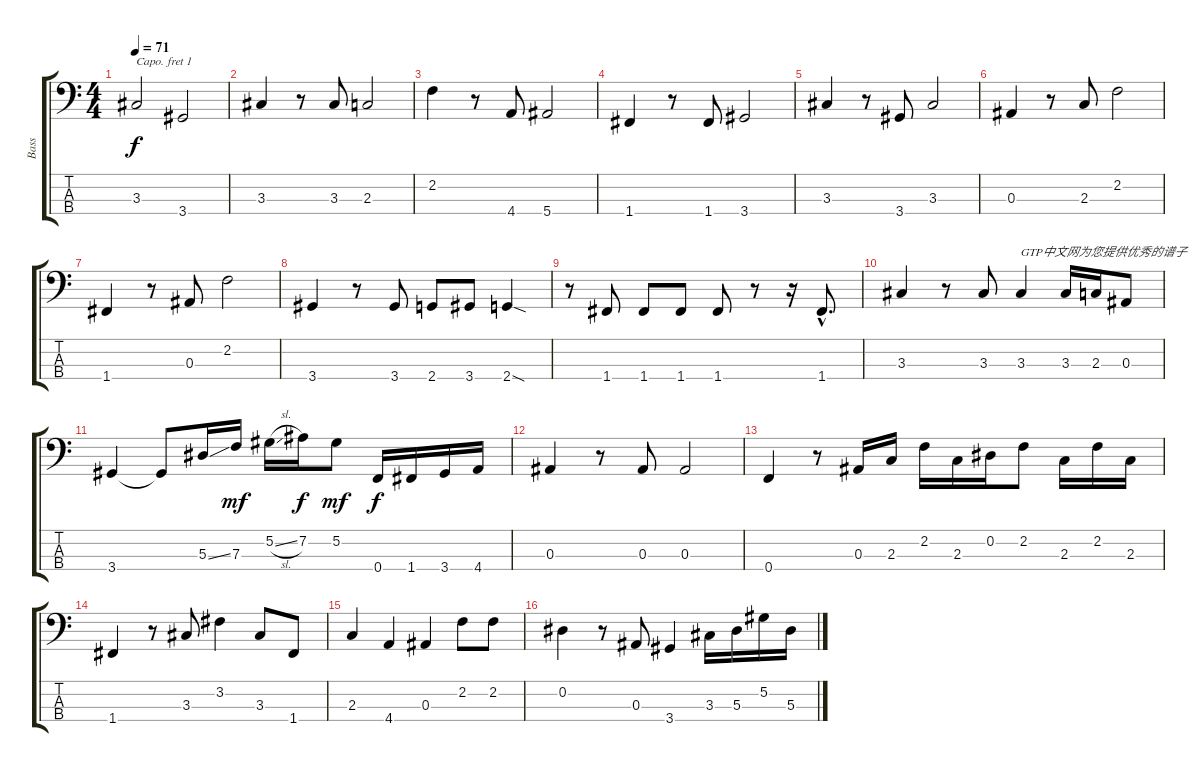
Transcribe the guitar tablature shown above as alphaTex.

\track ("Bass" "Bass") {instrument electricbassfinger}
\staff {score tabs}
\capo 1
\tuning (G2 D2 A1 E1) {hide}
\ts (4 4)
\tempo 71
\clef f4
\ks c
3.3.2{dy f} 3.4.2 |
3.3.4 r.8 3.3.8 2.3.2 |
2.2.4 r.8 4.4.8 5.4.2 |
1.4.4 r.8 1.4.8 3.4.2 |
3.3.4 r.8 3.4.8 3.3.2 |
0.3.4 r.8 2.3.8 2.2.2 |
1.4.4 r.8 0.3.8 2.2.2 |
3.4.4 r.8 3.4.8 2.4.8 3.4.8 2.4{sod}.4 |
r.8 1.4.8 1.4.8 1.4.8 1.4.8 r.8 r.16 1.4{hac}.8{d} |
3.3.4 r.8 3.3.8 3.3.4{txt "GTP中文网为您提供优秀的谱子"} 3.3.16 2.3.16 0.3.8 |
3.4.4 3.4{t}.8 5.3{ss}.16 7.3.16{dy mf} 5.2{sl}.16 7.2.16{dy f} 5.2.8{dy mf} 0.4.16{dy f} 1.4.16 3.4.16 4.4.16 |
0.3.4 r.8 0.3.8 0.3.2 |
0.4.4 r.8 0.3.16 2.3.16 2.2.16 2.3.16 0.2.16 2.2.8 2.3.16 2.2.16 2.3.16 |
1.4.4 r.8 3.3.8 3.2.4 3.3.8 1.4.8 |
2.3.4 4.4.4 0.3.4 2.2.8 2.2.8 |
0.2.4 r.8 0.3.8 3.4.4 3.3.16 5.3.16 5.2.16 5.3.16
